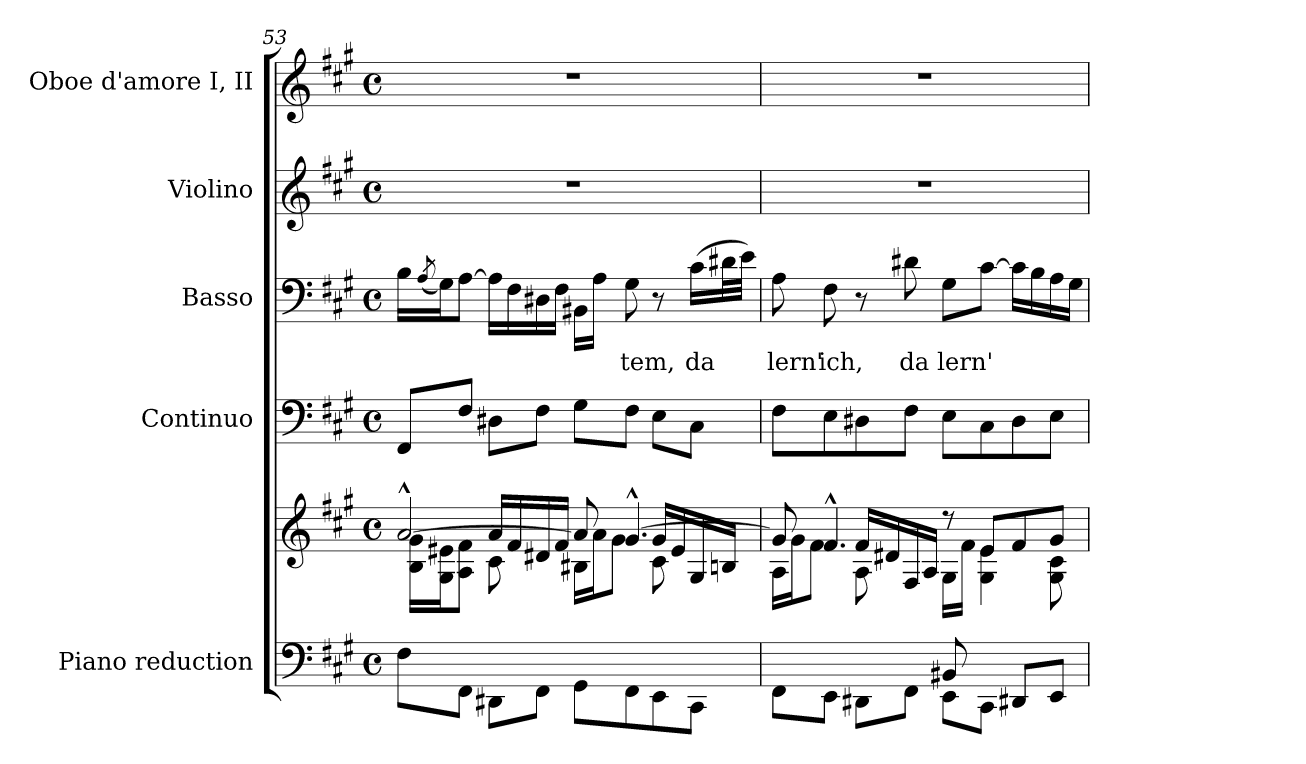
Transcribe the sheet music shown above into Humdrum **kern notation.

**kern	**kern	**kern	**kern	**text	**kern	**kern
*part5	*part5	*part4	*part3	*part3	*part2	*part1
*staff6	*staff5	*staff4	*staff3	*staff3	*staff2	*staff1
*I"Piano reduction	*	*I"Continuo	*I"Basso	*	*I"Violino	*I"Oboe d'amore I, II
*I'Pno	*	*	*	*	*I'Vln	*I'Ob
*clefF4	*clefG2	*clefF4	*clefF4	*	*clefG2	*clefG2
*k[f#c#g#]	*k[f#c#g#]	*k[f#c#g#]	*k[f#c#g#]	*	*k[f#c#g#]	*k[f#c#g#]
*M4/4	*M4/4	*M4/4	*M4/4	*	*M4/4	*M4/4
*met(c)	*met(c)	*met(c)	*met(c)	*	*met(c)	*met(c)
=53	=53	=53	=53	=53	=53	=53
*^	*^	*	*	*	*	*
*	*	*	*^	*	*	*	*	*
4ryy	8F#\L	[2a^^/	16B\ 16g#\LL	4ryy	8FF#/L	16B\LL	.	1r	1r
.	.	.	.	.	.	(8qA/	.	.	.
.	.	.	16G#\ 16e#X\J	.	.	16G#\J)	.	.	.
.	8FF#\J	.	8A\ 8f#\J	.	8F#/J	[8A\J	.	.	.
8ryy	8DD#X\L	.	16a/LL	8c#\L	8D#X\L	16A\LL]	.	.	.
.	.	.	16f#/	.	.	16F#\	.	.	.
8F#/J	8FF#\J	.	16d#X/	4.ryy	8F#\J	16D#X\	.	.	.
.	.	.	16f#/JJ	.	.	16F#\JJ	.	.	.
4D#X/	8GG#\L	8a/]	16B#X\LL	.	8G#\L	16BB#X\LL	.	.	.
.	.	.	16a\J	.	.	16A\JJ	.	.	.
!	!	!	!	!	!	!	!LO:LY:b	!	!
.	8FF#\	[4.g#^^/	8g#\J	.	8F#\J	8G#\	-tem,	.	.
8ryy	8EE\	.	16g#/LL	8c#\L	8E\L	8r	.	.	.
.	.	.	16e#/	.	.	.	.	.	.
!	!	!	!	!	!	!	!LO:LY:b	!	!
8E/J	8CC#\J	.	16G#/	8ryy	8C#\J	(16c#\LL	da	.	.
.	.	.	16Bn/JJ	.	.	32d#X\L	.	.	.
.	.	.	.	.	.	32e\JJJ)	.	.	.
!!LO:LB:g=z
=54	=54	=54	=54	=54	=54	=54	=54	=54	=54
!	!	!	!	!	!	!	!LO:LY:b	!	!
4ryy	8FF#\L	8g#/]	16A\LL	4ryy	8F#\L	8A\	lern'	1r	1r
.	.	.	16g#\J	.	.	.	.	.	.
!	!	!	!	!	!	!	!LO:LY:b	!	!
.	8EE\J	4.f#^^/	8f#\J	.	8E\	8F#\	ich,	.	.
8ryy	8DD#X\L	.	16f#/LL	8A\L	8D#X\	8r	.	.	.
.	.	.	16d#X/	.	.	.	.	.	.
!	!	!	!	!	!	!	!LO:LY:b	!	!
8D#X/J	8FF#\J	.	16F#/	2ryy	8F#\J	8d#X\	da	.	.
.	.	.	16A/JJ	.	.	.	.	.	.
!	!	!	!	!	!	!	!LO:LY:b	!	!
8BB#X/	8EE\L	8r	16G#\LL	.	8E\L	8G#\L	lern'	.	.
.	.	.	16f#\JJ	.	.	.	.	.	.
8ryy	8CC#\J	8e/L	4G#\ 4e\	.	8C#\	[8c#\J	.	.	.
4ryy	8DD#X/L	8f#/	.	.	8D#\	16c#\LL]	.	.	.
.	.	.	.	.	.	16B\	.	.	.
.	8EE/J	8g#/J	8G#\ 8c#\	8ryy	8E\J	16A\	.	.	.
.	.	.	.	.	.	16G#\JJ	.	.	.
*v	*v	*	*	*	*	*	*	*	*
*	*v	*v	*v	*	*	*	*	*
=	=	=	=	=	=	=
*-	*-	*-	*-	*-	*-	*-
